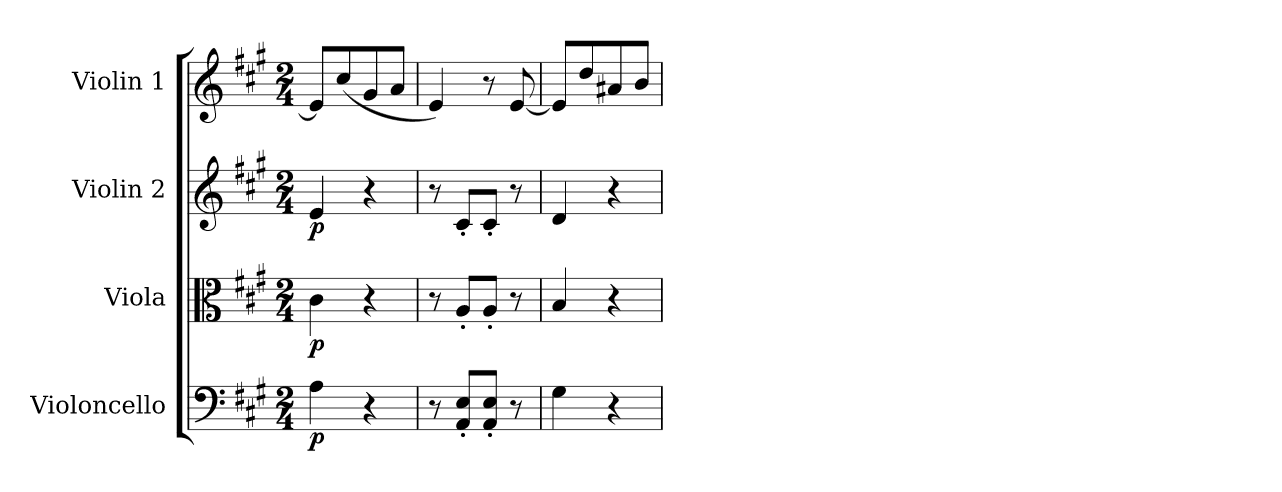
**kern	**dynam	**kern	**dynam	**kern	**dynam	**kern
*part4	*part4	*part3	*part3	*part2	*part2	*part1
*staff4	*staff4	*staff3	*staff3	*staff2	*staff2	*staff1
*I"Violoncello	*	*I"Viola	*	*I"Violin 2	*	*I"Violin 1
*I'Vc	*	*I'Vla	*	*I'Vln	*	*I'Vln
*clefF4	*	*clefC3	*	*clefG2	*	*clefG2
*k[f#c#g#]	*	*k[f#c#g#]	*	*k[f#c#g#]	*	*k[f#c#g#]
*M2/4	*	*M2/4	*	*M2/4	*	*M2/4
=1	=1	=1	=1	=1	=1	=1
!	!LO:DY:b	!	!LO:DY:b	!	!LO:DY:b	!
4A\	p	4c#\	p	4e/	p	8e/L]
.	.	.	.	.	.	(8cc#/
4r	.	4r	.	4r	.	8g#/
.	.	.	.	.	.	8a/J
=2	=2	=2	=2	=2	=2	=2
8r	.	8r	.	8r	.	4e/)
8AA/' 8E/'L	.	8A'/L	.	8c#'/L	.	.
8AA/' 8E/'J	.	8A'/J	.	8c#'/J	.	8r
8r	.	8r	.	8r	.	[8e/
=3	=3	=3	=3	=3	=3	=3
4G#\	.	4B/	.	4d/	.	8e/L]
.	.	.	.	.	.	8dd/
4r	.	4r	.	4r	.	8a#X/
.	.	.	.	.	.	8b/J
=	=	=	=	=	=	=
*-	*-	*-	*-	*-	*-	*-
